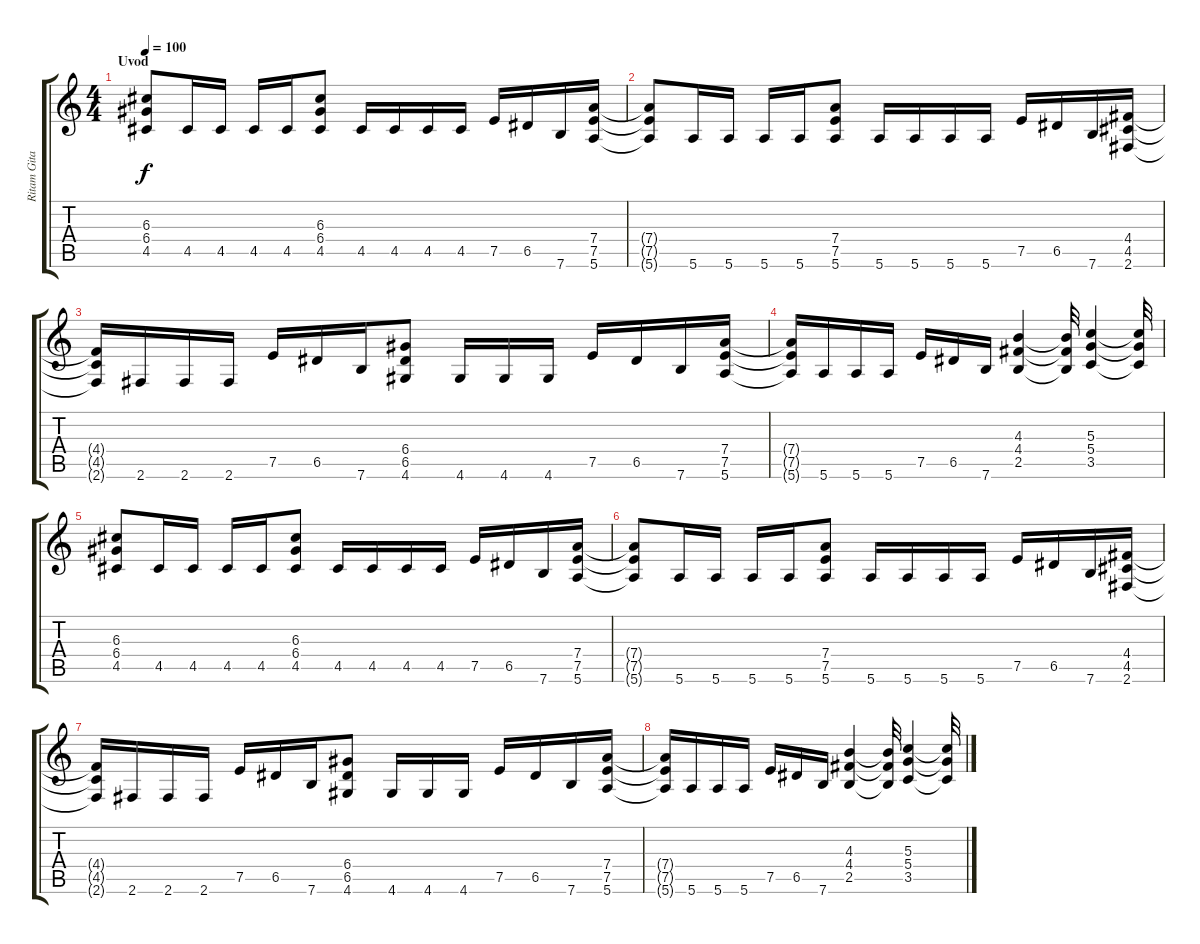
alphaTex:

\track ("Ritam Gitara" "Ritam Gita") {instrument distortionguitar}
\staff {score tabs}
\tuning (E4 B3 G3 D3 A2 E2) {hide}
\ts (4 4)
\section ("" "Uvod")
\tempo 100
\clef g2
\ks c
(6.3 6.4 4.5).8{dy f instrument distortionguitar} 4.5.16 4.5.16 4.5.16 4.5.16 (6.3 6.4 4.5).8 4.5.16 4.5.16 4.5.16 4.5.16 7.5.16 6.5.16 7.6.16 (7.4 7.5 5.6).16 |
(7.4{t} 7.5{t} 5.6{t}).8 5.6.16 5.6.16 5.6.16 5.6.16 (7.4 7.5 5.6).8 5.6.16 5.6.16 5.6.16 5.6.16 7.5.16 6.5.16 7.6.16 (4.4 4.5 2.6).16 |
(4.4{t} 4.5{t} 2.6{t}).16 2.6.16 2.6.16 2.6.16 7.5.16 6.5.16 7.6.16 (6.4 6.5 4.6).8 4.6.16 4.6.16 4.6.16 7.5.16 6.5.16 7.6.16 (7.4 7.5 5.6).16 |
(7.4{t} 7.5{t} 5.6{t}).16 5.6.16 5.6.16 5.6.16 7.5.16 6.5.16 7.6.16 (4.3 4.4 2.5).4 (4.3{t} 4.4{t} 2.5{t}).32 (5.3 5.4 3.5).4 (5.3{t} 5.4{t} 3.5{t}).32 |
(6.3 6.4 4.5).8 4.5.16 4.5.16 4.5.16 4.5.16 (6.3 6.4 4.5).8 4.5.16 4.5.16 4.5.16 4.5.16 7.5.16 6.5.16 7.6.16 (7.4 7.5 5.6).16 |
(7.4{t} 7.5{t} 5.6{t}).8 5.6.16 5.6.16 5.6.16 5.6.16 (7.4 7.5 5.6).8 5.6.16 5.6.16 5.6.16 5.6.16 7.5.16 6.5.16 7.6.16 (4.4 4.5 2.6).16 |
(4.4{t} 4.5{t} 2.6{t}).16 2.6.16 2.6.16 2.6.16 7.5.16 6.5.16 7.6.16 (6.4 6.5 4.6).8 4.6.16 4.6.16 4.6.16 7.5.16 6.5.16 7.6.16 (7.4 7.5 5.6).16 |
(7.4{t} 7.5{t} 5.6{t}).16 5.6.16 5.6.16 5.6.16 7.5.16 6.5.16 7.6.16 (4.3 4.4 2.5).4 (4.3{t} 4.4{t} 2.5{t}).32 (5.3 5.4 3.5).4 (5.3{t} 5.4{t} 3.5{t}).32
